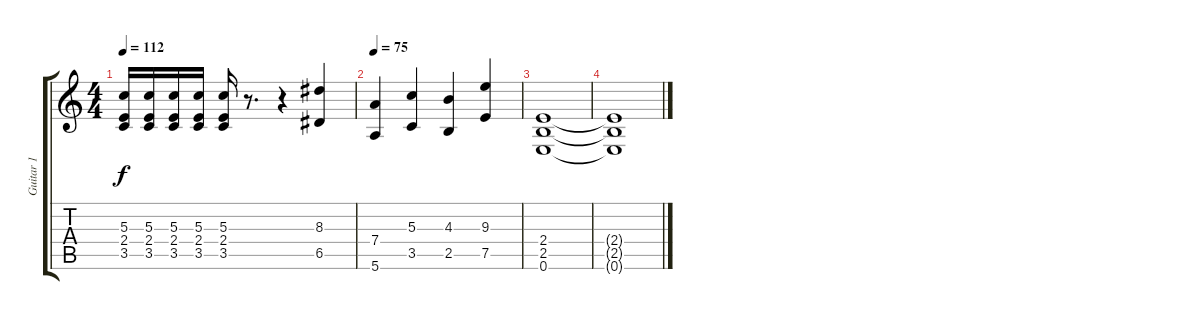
\track ("Guitar 1" "Guitar 1") {instrument distortionguitar}
\staff {score tabs}
\tuning (E4 B3 G3 D3 A2 E2) {hide}
\ts (4 4)
\tempo 112
\clef g2
\ks c
(5.3 2.4 3.5).16{dy f} (5.3 2.4 3.5).16 (5.3 2.4 3.5).16 (5.3 2.4 3.5).16 (5.3 2.4 3.5).16 r.8{d} r.4 (8.3 6.5).4 |
\tempo 75
(7.4 5.6).4 (5.3 3.5).4 (4.3 2.5).4 (9.3 7.5).4 |
(2.4 2.5 0.6).1 |
(2.4{t} 2.5{t} 0.6{t}).1
